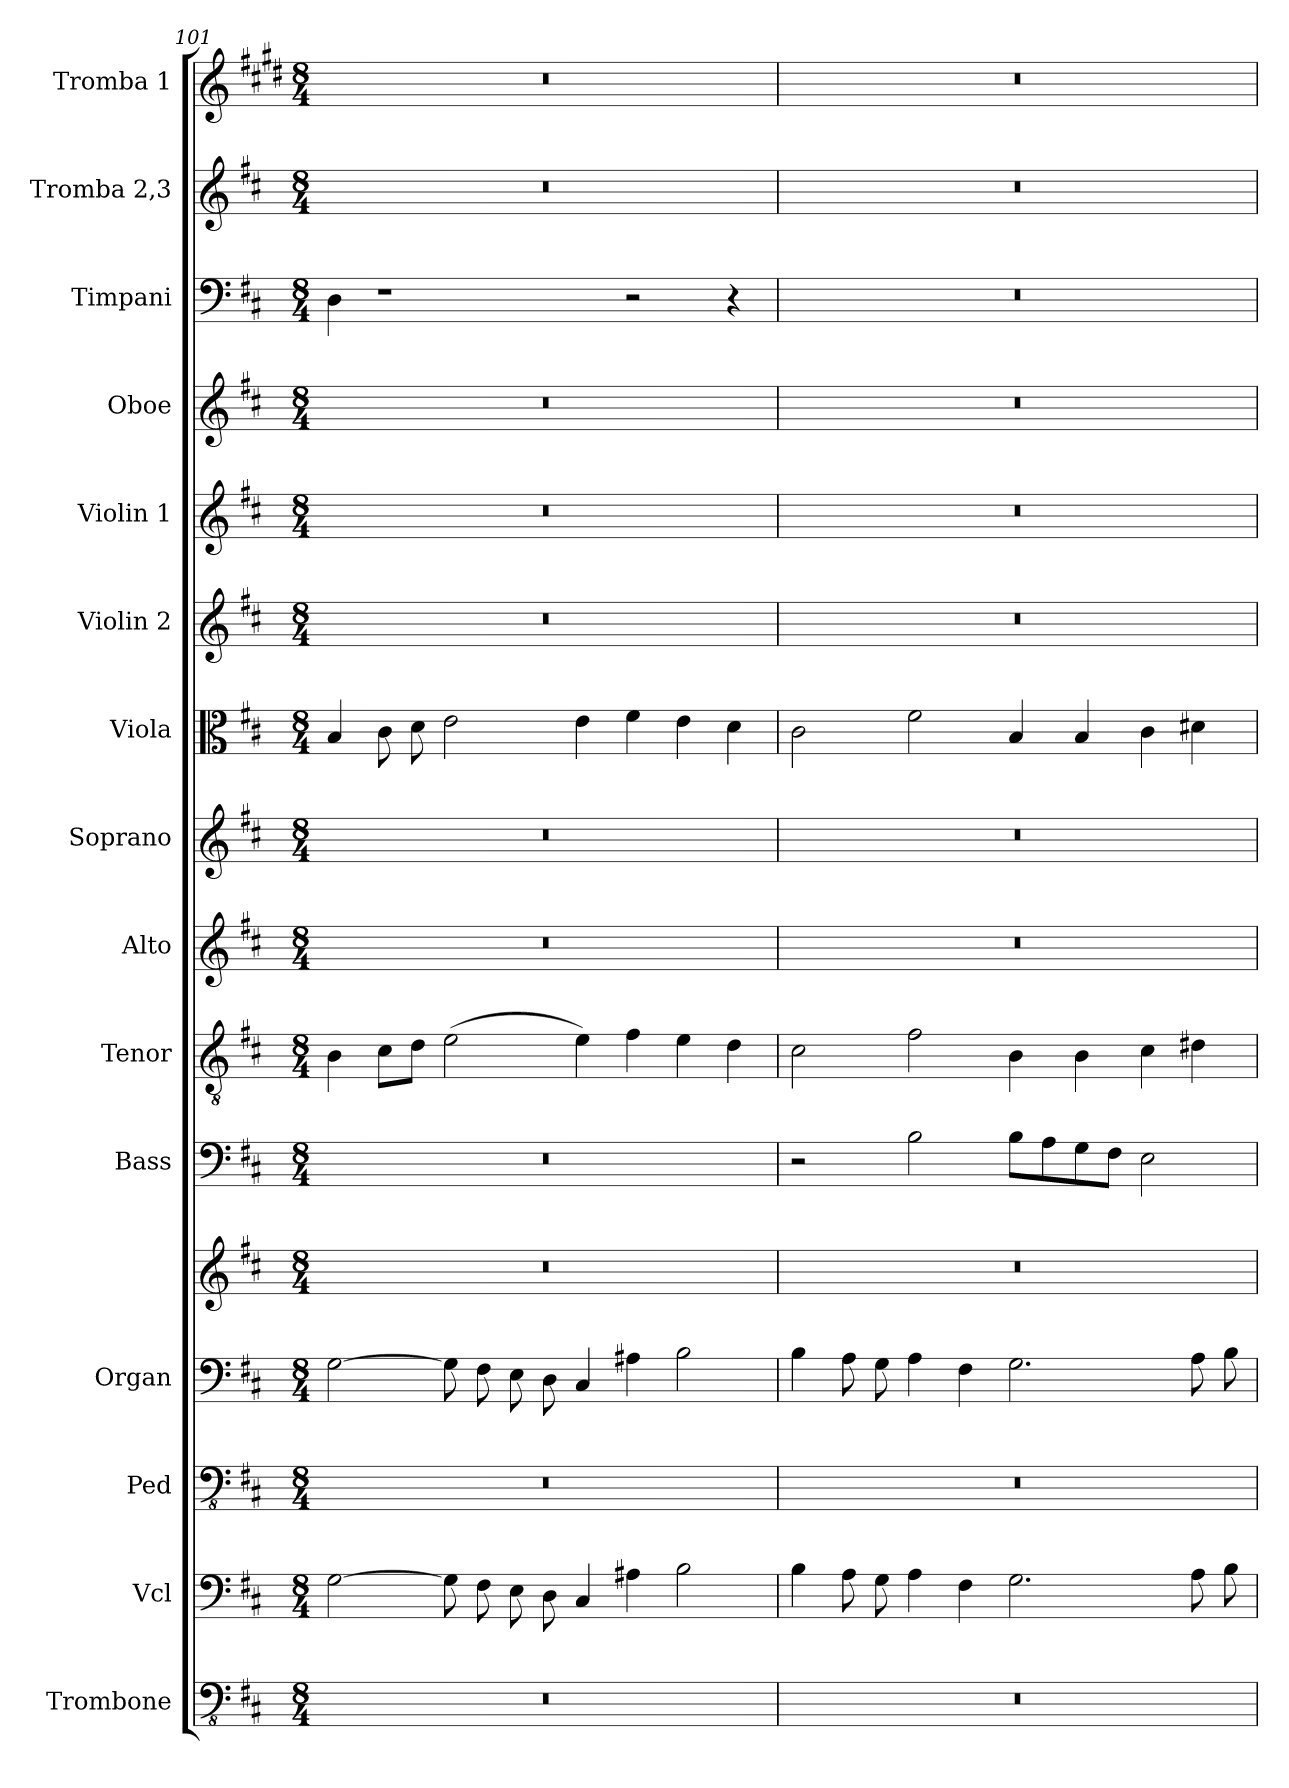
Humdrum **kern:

**kern	**kern	**kern	**kern	**kern	**kern	**kern	**kern	**kern	**kern	**kern	**kern	**kern	**kern	**kern	**kern
*part15	*part14	*part13	*part12	*part12	*part11	*part10	*part9	*part8	*part7	*part6	*part5	*part4	*part3	*part2	*part1
*staff16	*staff15	*staff14	*staff13	*staff12	*staff11	*staff10	*staff9	*staff8	*staff7	*staff6	*staff5	*staff4	*staff3	*staff2	*staff1
*I"Trombone	*I"Vcl	*I"Ped	*I"Organ	*	*I"Bass	*I"Tenor	*I"Alto	*I"Soprano	*I"Viola	*I"Violin 2	*I"Violin 1	*I"Oboe	*I"Timpani	*I"Tromba 2,3	*I"Tromba 1
*I'Trb	*	*	*	*	*	*	*	*I'S	*	*	*	*I'Ob	*I'Timp	*	*
*clefFv4	*clefF4	*clefFv4	*clefF4	*clefG2	*clefF4	*clefGv2	*clefG2	*clefG2	*clefC3	*clefG2	*clefG2	*clefG2	*clefF4	*clefG2	*clefG2
*	*	*	*	*	*	*	*	*	*	*	*	*	*	*	*ITrd1c2
*k[f#c#]	*k[f#c#]	*k[f#c#]	*k[f#c#]	*k[f#c#]	*k[f#c#]	*k[f#c#]	*k[f#c#]	*k[f#c#]	*k[f#c#]	*k[f#c#]	*k[f#c#]	*k[f#c#]	*k[f#c#]	*k[f#c#]	*k[f#c#]
*M8/4	*M8/4	*M8/4	*M8/4	*M8/4	*M8/4	*M8/4	*M8/4	*M8/4	*M8/4	*M8/4	*M8/4	*M8/4	*M8/4	*M8/4	*M8/4
=101	=101	=101	=101	=101	=101	=101	=101	=101	=101	=101	=101	=101	=101	=101	=101
0r	[2G\	0r	[2G\	0r	0r	4B\	0r	0r	4B/	0r	0r	0r	4D\	0r	0r
.	.	.	.	.	.	8c#\L	.	.	8c#\	.	.	.	1r	.	.
.	.	.	.	.	.	8d\J	.	.	8d\	.	.	.	.	.	.
.	8G\]	.	8G\]	.	.	(2e\	.	.	2e\	.	.	.	.	.	.
.	8F#\	.	8F#\	.	.	.	.	.	.	.	.	.	.	.	.
.	8E\	.	8E\	.	.	.	.	.	.	.	.	.	.	.	.
.	8D\	.	8D\	.	.	.	.	.	.	.	.	.	.	.	.
.	4C#/	.	4C#/	.	.	4e\)	.	.	4e\	.	.	.	.	.	.
.	4A#X\	.	4A#X\	.	.	4f#\	.	.	4f#\	.	.	.	2r	.	.
.	2B\	.	2B\	.	.	4e\	.	.	4e\	.	.	.	.	.	.
.	.	.	.	.	.	4d\	.	.	4d\	.	.	.	4r	.	.
=102	=102	=102	=102	=102	=102	=102	=102	=102	=102	=102	=102	=102	=102	=102	=102
0r	4B\	0r	4B\	0r	2r	2c#\	0r	0r	2c#\	0r	0r	0r	0r	0r	0r
.	8A\	.	8A\	.	.	.	.	.	.	.	.	.	.	.	.
.	8G\	.	8G\	.	.	.	.	.	.	.	.	.	.	.	.
.	4A\	.	4A\	.	2B\	2f#\	.	.	2f#\	.	.	.	.	.	.
.	4F#\	.	4F#\	.	.	.	.	.	.	.	.	.	.	.	.
.	2.G\	.	2.G\	.	8B\L	4B\	.	.	4B/	.	.	.	.	.	.
.	.	.	.	.	8A\	.	.	.	.	.	.	.	.	.	.
.	.	.	.	.	8G\	4B\	.	.	4B/	.	.	.	.	.	.
.	.	.	.	.	8F#\J	.	.	.	.	.	.	.	.	.	.
.	.	.	.	.	2E\	4c#\	.	.	4c#\	.	.	.	.	.	.
.	8A\	.	8A\	.	.	4d#X\	.	.	4d#X\	.	.	.	.	.	.
.	8B\	.	8B\	.	.	.	.	.	.	.	.	.	.	.	.
=	=	=	=	=	=	=	=	=	=	=	=	=	=	=	=
*-	*-	*-	*-	*-	*-	*-	*-	*-	*-	*-	*-	*-	*-	*-	*-
